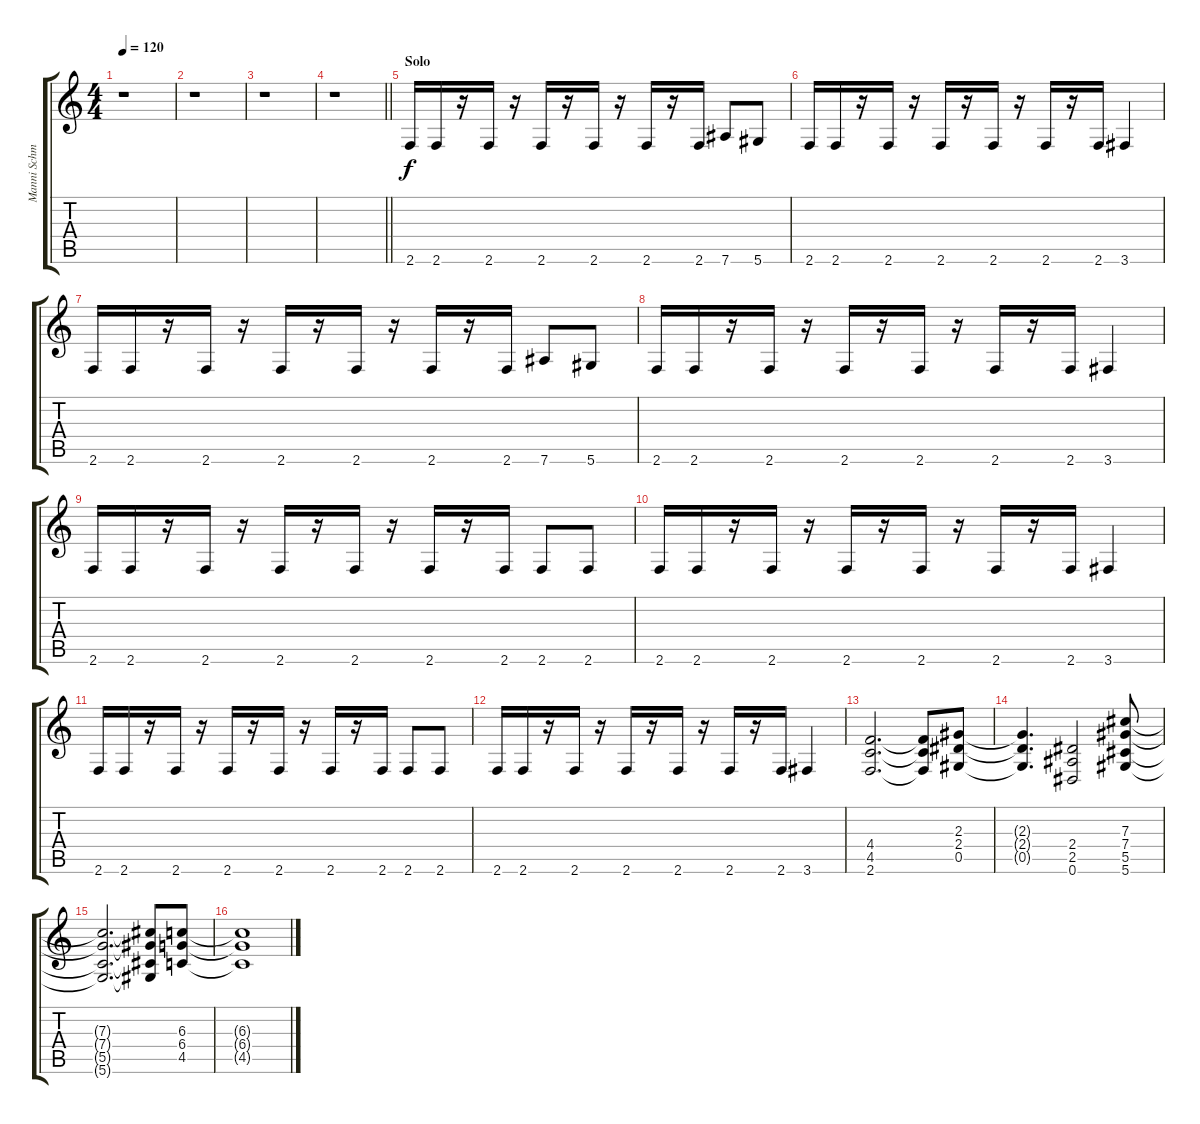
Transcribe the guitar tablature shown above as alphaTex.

\track ("Manni Schmidt" "Manni Schm") {instrument distortionguitar}
\staff {score tabs}
\tuning (Eb4 Bb3 Gb3 Db3 Ab2 Eb2) {hide}
\ts (4 4)
\tempo 120
\clef g2
\ks c
r.1{dy f} |
r.1 |
r.1 |
\barLineRight lightlight
r.1 |
\section ("" "Solo")
2.6.16 2.6.16 r.16 2.6.16 r.16 2.6.16 r.16 2.6.16 r.16 2.6.16 r.16 2.6.16 7.6.8 5.6.8 |
2.6.16 2.6.16 r.16 2.6.16 r.16 2.6.16 r.16 2.6.16 r.16 2.6.16 r.16 2.6.16 3.6.4 |
2.6.16 2.6.16 r.16 2.6.16 r.16 2.6.16 r.16 2.6.16 r.16 2.6.16 r.16 2.6.16 7.6.8 5.6.8 |
2.6.16 2.6.16 r.16 2.6.16 r.16 2.6.16 r.16 2.6.16 r.16 2.6.16 r.16 2.6.16 3.6.4 |
2.6.16 2.6.16 r.16 2.6.16 r.16 2.6.16 r.16 2.6.16 r.16 2.6.16 r.16 2.6.16 2.6.8 2.6.8 |
2.6.16 2.6.16 r.16 2.6.16 r.16 2.6.16 r.16 2.6.16 r.16 2.6.16 r.16 2.6.16 3.6.4 |
2.6.16 2.6.16 r.16 2.6.16 r.16 2.6.16 r.16 2.6.16 r.16 2.6.16 r.16 2.6.16 2.6.8 2.6.8 |
2.6.16 2.6.16 r.16 2.6.16 r.16 2.6.16 r.16 2.6.16 r.16 2.6.16 r.16 2.6.16 3.6.4 |
(4.4 4.5 2.6).2{d} (4.4{t} 4.5{t} 2.6{t}).8 (2.3 2.4 0.5).8 |
(2.3{t} 2.4{t} 0.5{t}).4{d} (2.4 2.5 0.6).2 (7.3 7.4 5.5 5.6).8 |
(7.3{t} 7.4{t} 5.5{t} 5.6{t}).2{d} (7.3{t} 7.4{t} 5.5{t} 5.6{t}).8 (6.3 6.4 4.5).8 |
(6.3{t} 6.4{t} 4.5{t}).1
